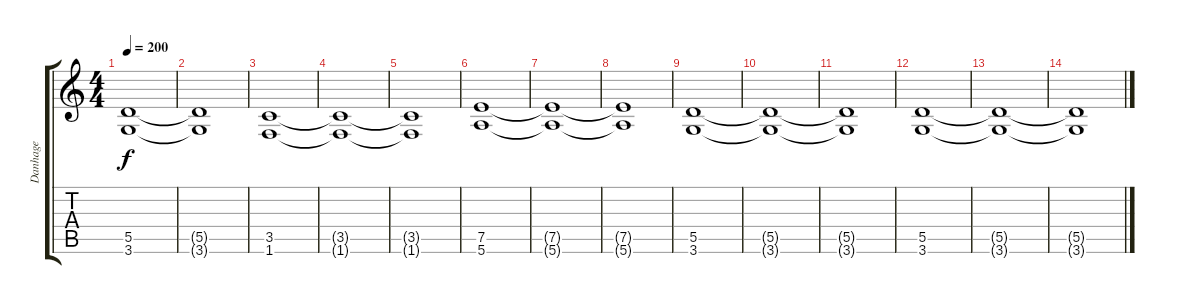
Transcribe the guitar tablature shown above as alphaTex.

\track ("Danhage" "Danhage") {instrument distortionguitar}
\staff {score tabs}
\tuning (E4 B3 G3 D3 A2 E2) {hide}
\ts (4 4)
\tempo 200
\clef g2
\ks c
(5.5{t} 3.6{t}).1{dy f} |
(5.5{t} 3.6{t}).1 |
(3.5 1.6).1 |
(3.5{t} 1.6{t}).1 |
(3.5{t} 1.6{t}).1 |
(7.5 5.6).1 |
(7.5{t} 5.6{t}).1 |
(7.5{t} 5.6{t}).1 |
(5.5 3.6).1 |
(5.5{t} 3.6{t}).1 |
(5.5{t} 3.6{t}).1 |
(5.5 3.6).1 |
(5.5{t} 3.6{t}).1 |
(5.5{t} 3.6{t}).1
